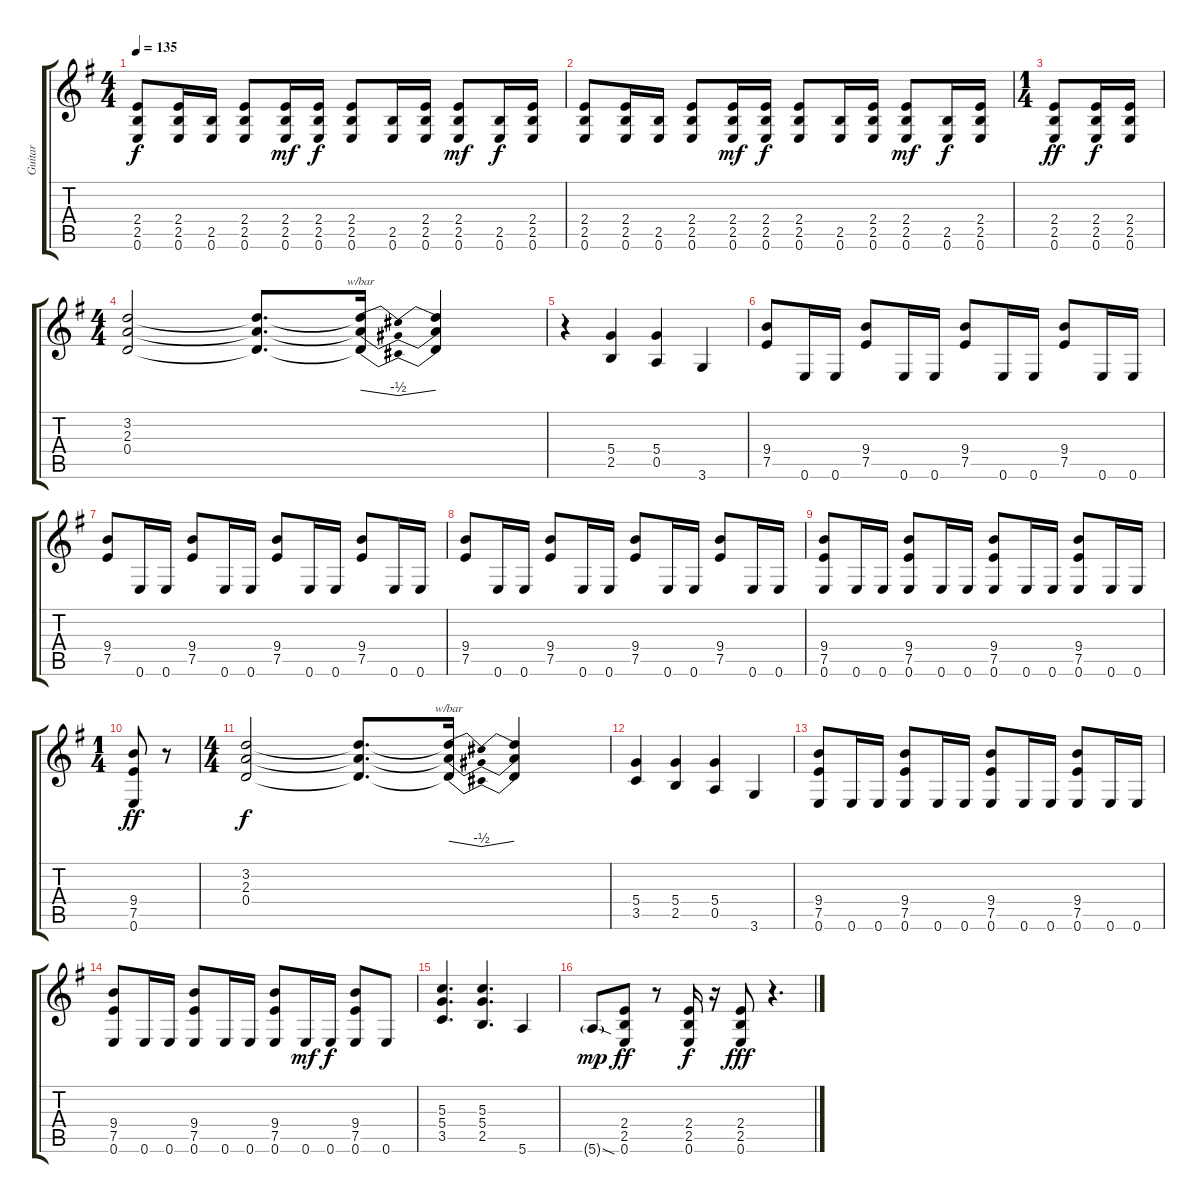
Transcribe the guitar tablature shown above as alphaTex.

\track ("Guitar" "Guitar") {instrument distortionguitar}
\staff {score tabs}
\tuning (E4 B3 G3 D3 A2 E2) {hide}
\ts (4 4)
\tempo 135
\clef g2
\ks g
(2.4 2.5 0.6).8{dy f instrument electricguitarmuted} (2.4 2.5 0.6).16 (2.5 0.6).16 (2.4 2.5 0.6).8 (2.4 2.5 0.6).16{dy mf} (2.4 2.5 0.6).16{dy f} (2.4 2.5 0.6).8 (2.5 0.6).16 (2.4 2.5 0.6).16 (2.4 2.5 0.6).8{dy mf} (2.5 0.6).16{dy f} (2.4 2.5 0.6).16 |
(2.4 2.5 0.6).8 (2.4 2.5 0.6).16 (2.5 0.6).16 (2.4 2.5 0.6).8 (2.4 2.5 0.6).16{dy mf} (2.4 2.5 0.6).16{dy f} (2.4 2.5 0.6).8 (2.5 0.6).16 (2.4 2.5 0.6).16 (2.4 2.5 0.6).8{dy mf} (2.5 0.6).16{dy f} (2.4 2.5 0.6).16 |
\ts (1 4)
(2.4 2.5 0.6).8{dy ff} (2.4 2.5 0.6).16{dy f} (2.4 2.5 0.6).16 |
\ts (4 4)
(3.2 2.3 0.4).2{instrument distortionguitar} (3.2{t} 2.3{t} 0.4{t}).8{d} (3.2{t} 2.3{t} 0.4{t}).16{tbe (dip default 0 0 30 -2 60 0)} (3.2{t} 2.3{t} 0.4{t}).4 |
r.4 (5.4 2.5).4 (5.4 0.5).4 3.6.4 |
(9.4 7.5).8{instrument electricguitarmuted} 0.6.16 0.6.16 (9.4 7.5).8 0.6.16 0.6.16 (9.4 7.5).8 0.6.16 0.6.16 (9.4 7.5).8 0.6.16 0.6.16 |
(9.4 7.5).8{instrument electricguitarmuted} 0.6.16 0.6.16 (9.4 7.5).8 0.6.16 0.6.16 (9.4 7.5).8 0.6.16 0.6.16 (9.4 7.5).8 0.6.16 0.6.16 |
(9.4 7.5).8{instrument electricguitarmuted} 0.6.16 0.6.16 (9.4 7.5).8 0.6.16 0.6.16 (9.4 7.5).8 0.6.16 0.6.16 (9.4 7.5).8 0.6.16 0.6.16 |
(9.4 7.5 0.6).8{instrument electricguitarmuted} 0.6.16 0.6.16 (9.4 7.5 0.6).8 0.6.16 0.6.16 (9.4 7.5 0.6).8 0.6.16 0.6.16 (9.4 7.5 0.6).8 0.6.16 0.6.16 |
\ts (1 4)
(9.4 7.5 0.6).8{dy ff} r.8 |
\ts (4 4)
(3.2 2.3 0.4).2{dy f instrument distortionguitar} (3.2{t} 2.3{t} 0.4{t}).8{d} (3.2{t} 2.3{t} 0.4{t}).16{tbe (dip default 0 0 30 -2 60 0)} (3.2{t} 2.3{t} 0.4{t}).4 |
(5.4 3.5).4 (5.4 2.5).4 (5.4 0.5).4 3.6.4 |
(9.4 7.5 0.6).8{instrument electricguitarmuted} 0.6.16 0.6.16 (9.4 7.5 0.6).8 0.6.16 0.6.16 (9.4 7.5 0.6).8 0.6.16 0.6.16 (9.4 7.5 0.6).8 0.6.16 0.6.16 |
(9.4 7.5 0.6).8{instrument electricguitarmuted} 0.6.16 0.6.16 (9.4 7.5 0.6).8 0.6.16 0.6.16 (9.4 7.5 0.6).8 0.6.16{dy mf} 0.6.16{dy f} (9.4 7.5 0.6).8 0.6.8 |
(5.3 5.4 3.5).4{d instrument distortionguitar} (5.3 5.4 2.5).4{d} 5.6.4 |
5.6{sod g}.8{dy mp} (2.4 2.5 0.6).8{dy ff} r.8 (2.4 2.5 0.6).16{dy f} r.16 (2.4 2.5 0.6).8{dy fff} r.4{d}
